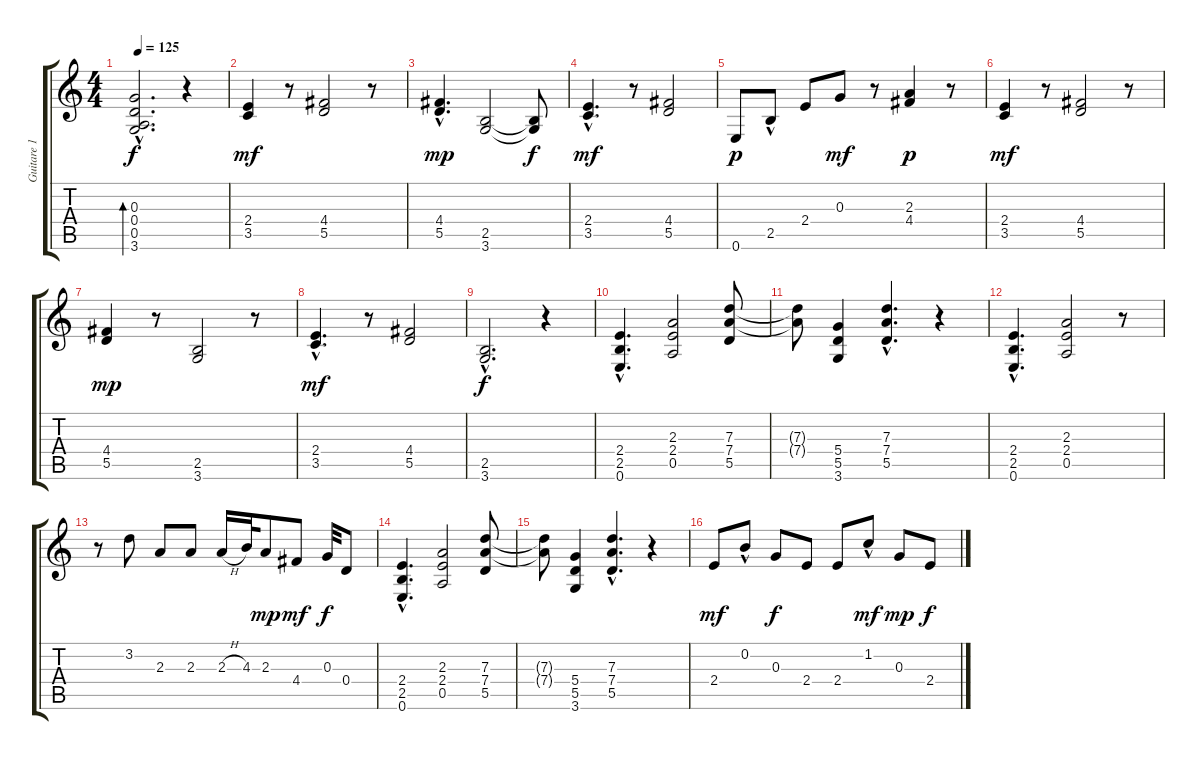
\track ("Guitare 1" "Guitare 1") {instrument electricguitarclean}
\staff {score tabs}
\tuning (E4 B3 G3 D3 A2 E2) {hide}
\ts (4 4)
\tempo 125
\clef g2
\ks c
(0.3{hac} 0.4{hac} 0.5{hac} 3.6{hac}).2{d bd 60 dy f volume 12} r.4 |
(2.4 3.5).4{dy mf volume 16} r.8 (4.4 5.5).2 r.8 |
(4.4{hac} 5.5{hac}).4{d dy mp} (2.5 3.6).2 (2.5{t} 3.6{t}).8{dy f} |
(2.4{hac} 3.5{hac}).4{d dy mf} r.8 (4.4 5.5).2 |
0.6.8{dy p} 2.5{hac}.8 2.4.8 0.3.8{dy mf} r.8 (2.3 4.4).4{dy p} r.8 |
(2.4 3.5).4{dy mf} r.8 (4.4 5.5).2 r.8 |
(4.4 5.5).4{dy mp} r.8 (2.5 3.6).2 r.8 |
(2.4{hac} 3.5{hac}).4{d dy mf} r.8 (4.4 5.5).2 |
(2.5{hac} 3.6{hac}).2{d dy f volume 12} r.4 |
(2.4{hac} 2.5 0.6{hac}).4{d} (2.3 2.4 0.5).2 (7.3 7.4 5.5).8 |
(7.3{t} 7.4{t}).8 (5.4 5.5 3.6).4 (7.3{hac} 7.4{hac} 5.5{hac}).4{d} r.4 |
(2.4{hac} 2.5{hac} 0.6{hac}).4{d} (2.3 2.4 0.5).2 r.8 |
r.8 3.2.8 2.3.8 2.3.8 2.3{h}.16 4.3.32 2.3.8{dy mp} 4.4.8{dy mf} 0.3.32{dy f} 0.4.8 |
(2.4{hac} 2.5 0.6{hac}).4{d} (2.3 2.4 0.5).2 (7.3 7.4 5.5).8 |
(7.3{t} 7.4{t}).8 (5.4 5.5 3.6).4 (7.3{hac} 7.4{hac} 5.5{hac}).4{d} r.4 |
2.4.8{dy mf} 0.2{hac}.8 0.3.8{dy f} 2.4.8 2.4.8 1.2{hac}.8{dy mf} 0.3.8{dy mp} 2.4.8{dy f}
